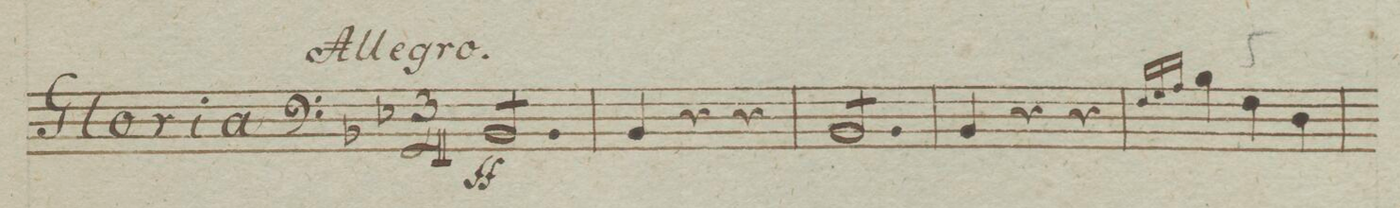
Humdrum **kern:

**kern	**dynam
*I"Violon	*
*clefF4	*
*k[b-e-]	*
*M3/4	*
*tremolo	*
8BB-/Lyy	ff
8BB-/Jyy	.
8BB-/Lyy	.
8BB-/Jyy	.
8BB-/Lyy	.
8BB-/Jyy	.
=2	=2
4BB-/yy	.
4ryy	.
4ryy	.
=3	=3
8BB-/Lyy	.
8BB-/Jyy	.
8BB-/Lyy	.
8BB-/Jyy	.
8BB-/Lyy	.
8BB-/Jyy	.
*Xtremolo	*
=4	=4
4BB-/yy	.
4ryy	.
4ryy	.
=5	=5
16qqF/LLyy	.
16qqG/yy	.
16qqA/JJyy	.
4B-\yy	.
4F\yy	.
4D\yy	.
=6	=6
*-	*-
